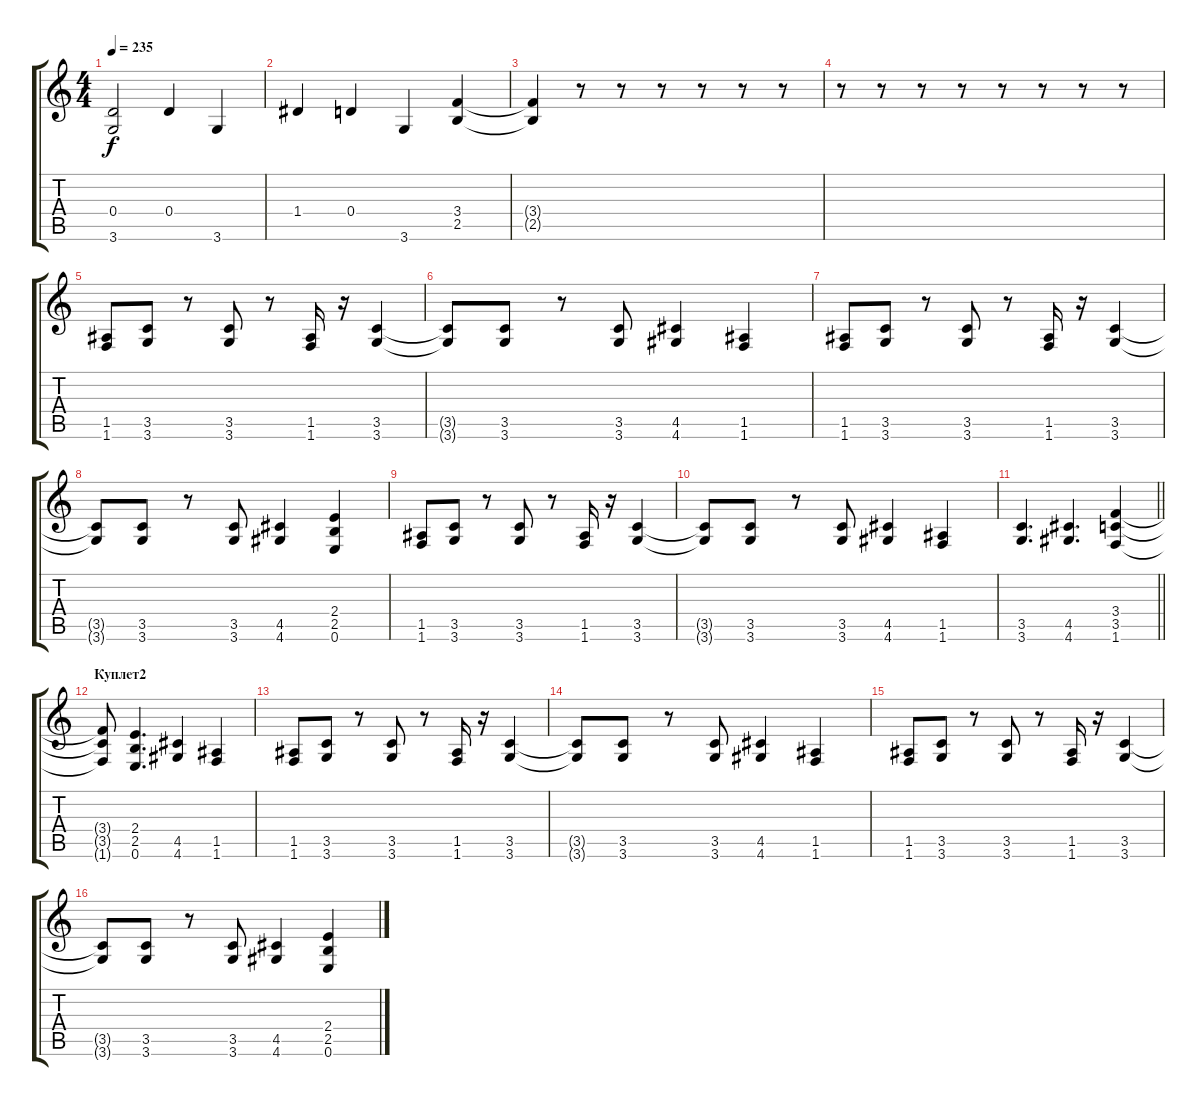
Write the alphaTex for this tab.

\track "" {instrument overdrivenguitar}
\staff {score tabs}
\tuning (E4 B3 G3 D3 A2 E2) {hide}
\ts (4 4)
\tempo 235
\clef g2
\ks c
(0.4{t} 3.6{t}).2{dy f} 0.4.4 3.6.4 |
1.4.4 0.4.4 3.6.4 (3.4 2.5).4 |
(3.4{t} 2.5{t}).4 r.8 r.8 r.8 r.8 r.8 r.8 |
r.8 r.8 r.8 r.8 r.8 r.8 r.8 r.8 |
(1.5 1.6).8 (3.5 3.6).8 r.8 (3.5 3.6).8 r.8 (1.5 1.6).16 r.16 (3.5 3.6).4 |
(3.5{t} 3.6{t}).8 (3.5 3.6).8 r.8 (3.5 3.6).8 (4.5 4.6).4 (1.5 1.6).4 |
(1.5 1.6).8 (3.5 3.6).8 r.8 (3.5 3.6).8 r.8 (1.5 1.6).16 r.16 (3.5 3.6).4 |
(3.5{t} 3.6{t}).8 (3.5 3.6).8 r.8 (3.5 3.6).8 (4.5 4.6).4 (2.4 2.5 0.6).4 |
(1.5 1.6).8 (3.5 3.6).8 r.8 (3.5 3.6).8 r.8 (1.5 1.6).16 r.16 (3.5 3.6).4 |
(3.5{t} 3.6{t}).8 (3.5 3.6).8 r.8 (3.5 3.6).8 (4.5 4.6).4 (1.5 1.6).4 |
\barLineRight lightlight
(3.5 3.6).4{d} (4.5 4.6).4{d} (3.4 3.5 1.6).4 |
\section ("" "Куплет2")
(3.4{t} 3.5{t} 1.6{t}).8 (2.4 2.5 0.6).4{d} (4.5 4.6).4 (1.5 1.6).4 |
(1.5 1.6).8 (3.5 3.6).8 r.8 (3.5 3.6).8 r.8 (1.5 1.6).16 r.16 (3.5 3.6).4 |
(3.5{t} 3.6{t}).8 (3.5 3.6).8 r.8 (3.5 3.6).8 (4.5 4.6).4 (1.5 1.6).4 |
(1.5 1.6).8 (3.5 3.6).8 r.8 (3.5 3.6).8 r.8 (1.5 1.6).16 r.16 (3.5 3.6).4 |
(3.5{t} 3.6{t}).8 (3.5 3.6).8 r.8 (3.5 3.6).8 (4.5 4.6).4 (2.4 2.5 0.6).4
